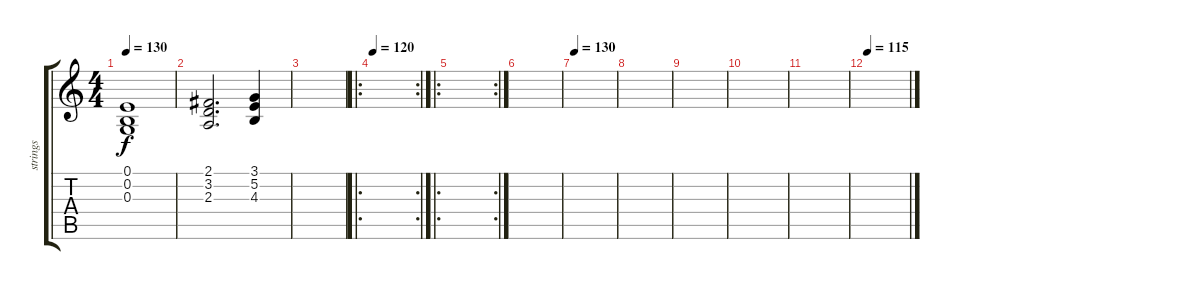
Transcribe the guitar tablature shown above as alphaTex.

\track ("strings" "strings") {instrument stringensemble1}
\staff {score tabs}
\tuning (E4 B3 G3 D3 A2 E2) {hide}
\ts (4 4)
\tempo 130
\clef g2
\ks c
(0.1 0.2 0.3).1{dy f} |
(2.1 3.2 2.3).2{d} (3.1 5.2 4.3).4 |
|
\ro
\rc 2
\tempo 120
|
\ro
\rc 2
|
|
\tempo 130
|
|
|
|
|
\tempo 115
